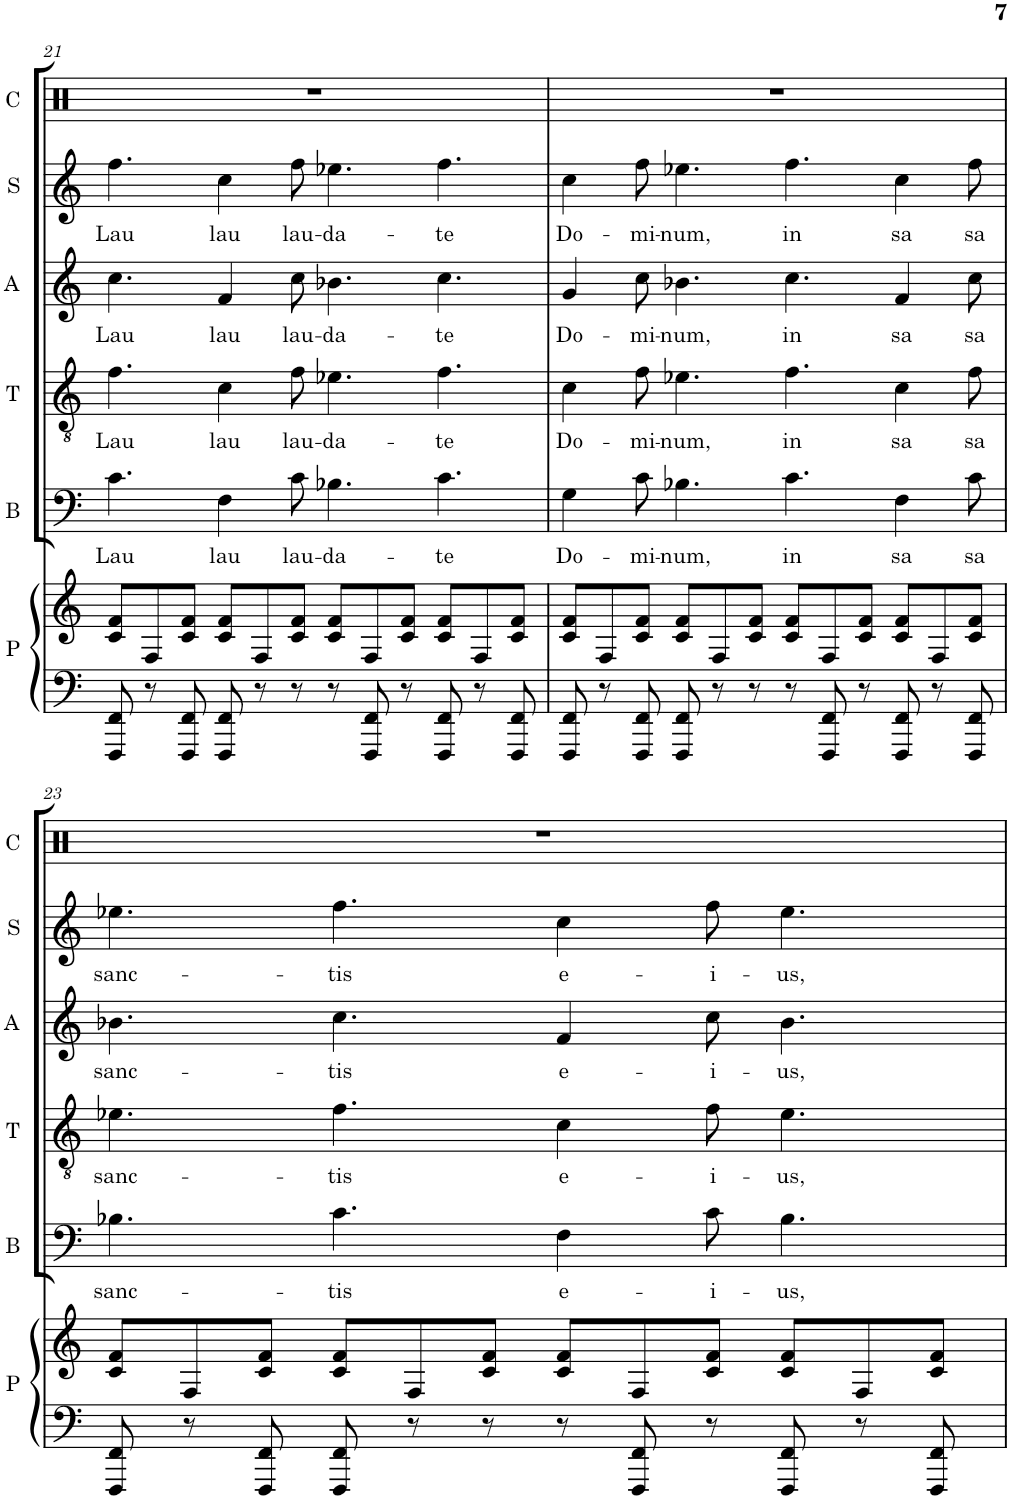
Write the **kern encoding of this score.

**kern	**kern	**kern	**text	**kern	**text	**kern	**text	**kern	**text	**kern
*part6	*part6	*part5	*part5	*part4	*part4	*part3	*part3	*part2	*part2	*part1
*staff7	*staff6	*staff5	*staff5	*staff4	*staff4	*staff3	*staff3	*staff2	*staff2	*staff1
*I"Piano	*	*I"Bass	*	*I"Tenor	*	*I"Alto	*	*I"Soprano	*	*I"Claps
*I'P	*	*I'B	*	*I'T	*	*I'A	*	*I'S	*	*I'C
!!LO:PB:g=z
*clefF4	*clefG2	*clefF4	*	*clefGv2	*	*clefG2	*	*clefG2	*	*clefX
*	*	*	*	*	*	*	*	*	*	*Trd14c24
*k[]	*k[]	*k[]	*	*k[]	*	*k[]	*	*k[]	*	*k[]
*M12/8	*M12/8	*M12/8	*	*M12/8	*	*M12/8	*	*M12/8	*	*M12/8
=21	=21	=21	=21	=21	=21	=21	=21	=21	=21	=21
!	!	!	!LO:LY:b	!	!LO:LY:b	!	!LO:LY:b	!	!LO:LY:b	!
8FFF/ 8FF/	8c/ 8f/L	4.c\	Lau	4.f\	Lau	4.cc\	Lau	4.ff\	Lau	1.r
8r	8F/	.	.	.	.	.	.	.	.	.
8FFF/ 8FF/	8c/ 8f/J	.	.	.	.	.	.	.	.	.
!	!	!	!LO:LY:b	!	!LO:LY:b	!	!LO:LY:b	!	!LO:LY:b	!
8FFF/ 8FF/	8c/ 8f/L	4F\	lau	4c\	lau	4f/	lau	4cc\	lau	.
8r	8F/	.	.	.	.	.	.	.	.	.
!	!	!	!LO:LY:b	!	!LO:LY:b	!	!LO:LY:b	!	!LO:LY:b	!
8r	8c/ 8f/J	8c\	lau-	8f\	lau-	8cc\	lau-	8ff\	lau-	.
!	!	!	!LO:LY:b	!	!LO:LY:b	!	!LO:LY:b	!	!LO:LY:b	!
8r	8c/ 8f/L	4.B-X\	-da-	4.e-X\	-da-	4.b-X\	-da-	4.ee-X\	-da-	.
8FFF/ 8FF/	8F/	.	.	.	.	.	.	.	.	.
8r	8c/ 8f/J	.	.	.	.	.	.	.	.	.
!	!	!	!LO:LY:b	!	!LO:LY:b	!	!LO:LY:b	!	!LO:LY:b	!
8FFF/ 8FF/	8c/ 8f/L	4.c\	-te	4.f\	-te	4.cc\	-te	4.ff\	-te	.
8r	8F/	.	.	.	.	.	.	.	.	.
8FFF/ 8FF/	8c/ 8f/J	.	.	.	.	.	.	.	.	.
=22	=22	=22	=22	=22	=22	=22	=22	=22	=22	=22
!	!	!	!LO:LY:b	!	!LO:LY:b	!	!LO:LY:b	!	!LO:LY:b	!
8FFF/ 8FF/	8c/ 8f/L	4G\	Do-	4c\	Do-	4g/	Do-	4cc\	Do-	1.r
8r	8F/	.	.	.	.	.	.	.	.	.
!	!	!	!LO:LY:b	!	!LO:LY:b	!	!LO:LY:b	!	!LO:LY:b	!
8FFF/ 8FF/	8c/ 8f/J	8c\	-mi-	8f\	-mi-	8cc\	-mi-	8ff\	-mi-	.
!	!	!	!LO:LY:b	!	!LO:LY:b	!	!LO:LY:b	!	!LO:LY:b	!
8FFF/ 8FF/	8c/ 8f/L	4.B-X\	-num,	4.e-X\	-num,	4.b-X\	-num,	4.ee-X\	-num,	.
8r	8F/	.	.	.	.	.	.	.	.	.
8r	8c/ 8f/J	.	.	.	.	.	.	.	.	.
!	!	!	!LO:LY:b	!	!LO:LY:b	!	!LO:LY:b	!	!LO:LY:b	!
8r	8c/ 8f/L	4.c\	in	4.f\	in	4.cc\	in	4.ff\	in	.
8FFF/ 8FF/	8F/	.	.	.	.	.	.	.	.	.
8r	8c/ 8f/J	.	.	.	.	.	.	.	.	.
!	!	!	!LO:LY:b	!	!LO:LY:b	!	!LO:LY:b	!	!LO:LY:b	!
8FFF/ 8FF/	8c/ 8f/L	4F\	sa	4c\	sa	4f/	sa	4cc\	sa	.
8r	8F/	.	.	.	.	.	.	.	.	.
!	!	!	!LO:LY:b	!	!LO:LY:b	!	!LO:LY:b	!	!LO:LY:b	!
8FFF/ 8FF/	8c/ 8f/J	8c\	sa	8f\	sa	8cc\	sa	8ff\	sa	.
!!LO:LB:g=z
=23	=23	=23	=23	=23	=23	=23	=23	=23	=23	=23
!	!	!	!LO:LY:b	!	!LO:LY:b	!	!LO:LY:b	!	!LO:LY:b	!
8FFF/ 8FF/	8c/ 8f/L	4.B-X\	sanc-	4.e-X\	sanc-	4.b-X\	sanc-	4.ee-X\	sanc-	1.r
8r	8F/	.	.	.	.	.	.	.	.	.
8FFF/ 8FF/	8c/ 8f/J	.	.	.	.	.	.	.	.	.
!	!	!	!LO:LY:b	!	!LO:LY:b	!	!LO:LY:b	!	!LO:LY:b	!
8FFF/ 8FF/	8c/ 8f/L	4.c\	-tis	4.f\	-tis	4.cc\	-tis	4.ff\	-tis	.
8r	8F/	.	.	.	.	.	.	.	.	.
8r	8c/ 8f/J	.	.	.	.	.	.	.	.	.
!	!	!	!LO:LY:b	!	!LO:LY:b	!	!LO:LY:b	!	!LO:LY:b	!
8r	8c/ 8f/L	4F\	e-	4c\	e-	4f/	e-	4cc\	e-	.
8FFF/ 8FF/	8F/	.	.	.	.	.	.	.	.	.
!	!	!	!LO:LY:b	!	!LO:LY:b	!	!LO:LY:b	!	!LO:LY:b	!
8r	8c/ 8f/J	8c\	-i-	8f\	-i-	8cc\	-i-	8ff\	-i-	.
!	!	!	!LO:LY:b	!	!LO:LY:b	!	!LO:LY:b	!	!LO:LY:b	!
8FFF/ 8FF/	8c/ 8f/L	4.B-\	-us,	4.e-\	-us,	4.b-\	-us,	4.ee-\	-us,	.
8r	8F/	.	.	.	.	.	.	.	.	.
8FFF/ 8FF/	8c/ 8f/J	.	.	.	.	.	.	.	.	.
=	=	=	=	=	=	=	=	=	=	=
*-	*-	*-	*-	*-	*-	*-	*-	*-	*-	*-
